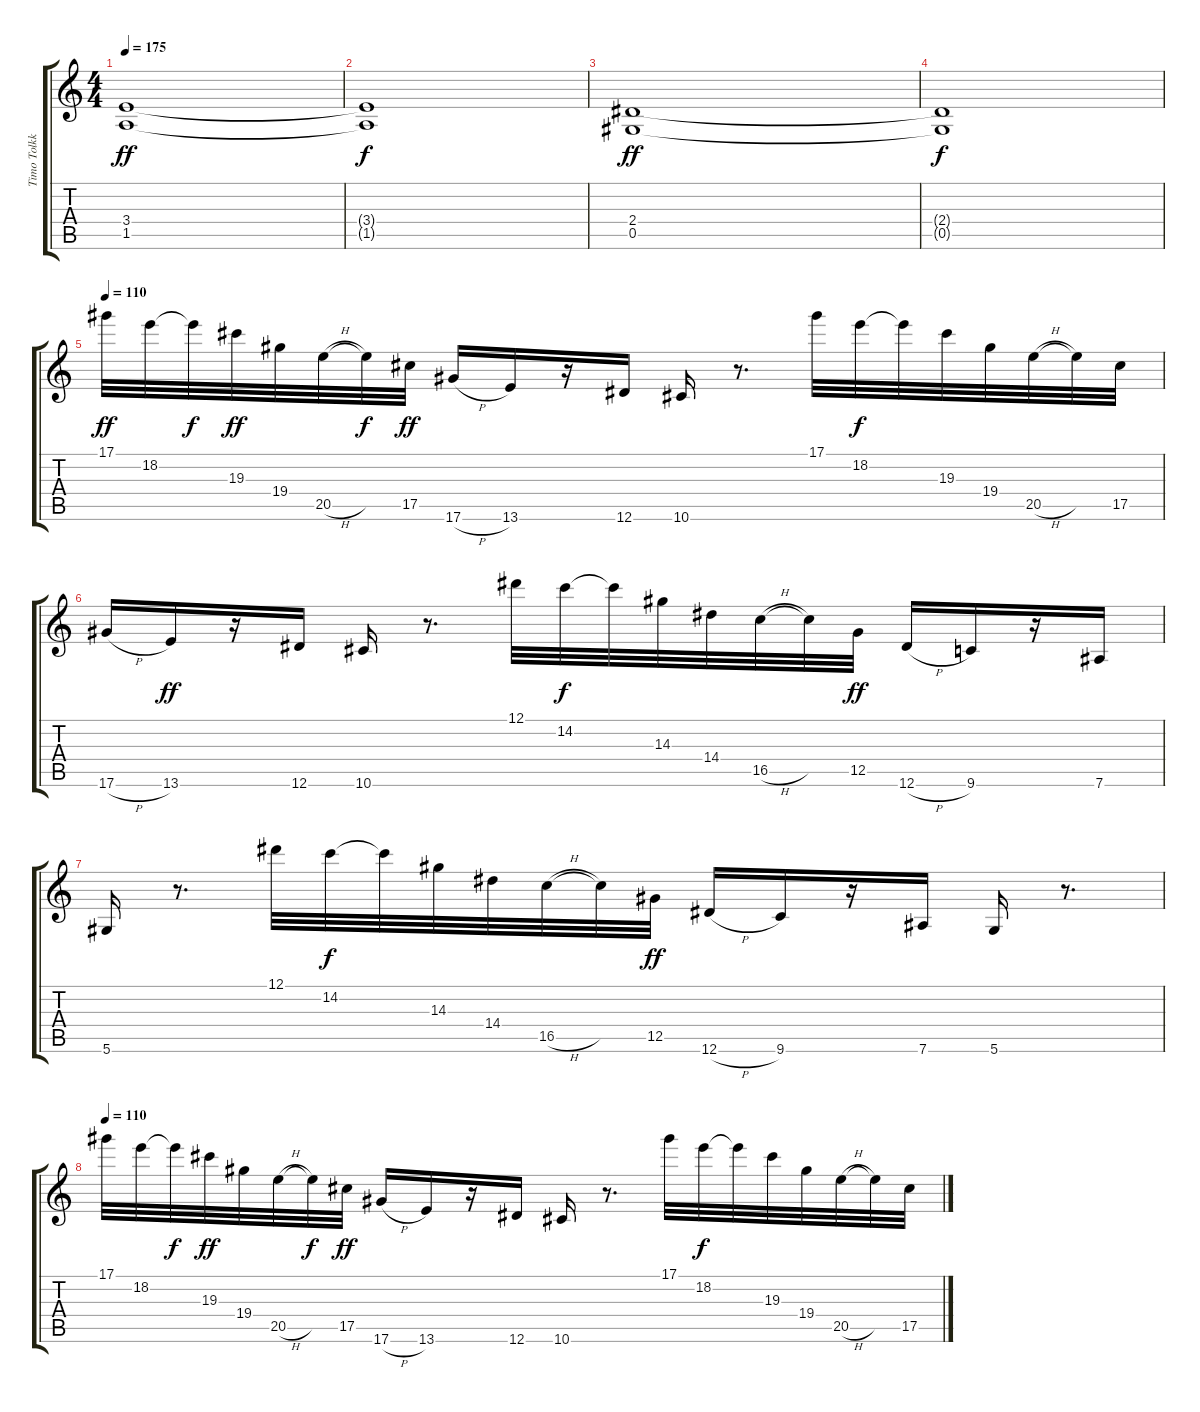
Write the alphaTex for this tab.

\track ("Timo Tolkki" "Timo Tolkk") {instrument distortionguitar}
\staff {score tabs}
\tuning (Eb4 Bb3 Gb3 Db3 Ab2 Eb2) {hide}
\ts (4 4)
\tempo 175
\clef g2
\ks c
(3.4 1.5).1{dy ff} |
(3.4{t} 1.5{t}).1{dy f} |
(2.4 0.5).1{dy ff} |
(2.4{t} 0.5{t}).1{dy f} |
\tempo 110
17.1.32{dy ff} 18.2.32 18.2{t}.32{dy f} 19.3.32{dy ff} 19.4.32 20.5{h}.32 20.5{t}.32{dy f} 17.5.32{dy ff} 17.6{h}.16 13.6.16 r.16 12.6.16 10.6.16 r.8{d} 17.1.32 18.2.32{dy f} 18.2{t}.32 19.3.32 19.4.32 20.5{h}.32 20.5{t}.32 17.5.32 |
17.6{h}.16 13.6.16{dy ff} r.16 12.6.16 10.6.16 r.8{d} 12.1.32 14.2.32{dy f} 14.2{t}.32 14.3.32 14.4.32 16.5{h}.32 16.5{t}.32 12.5.32{dy ff} 12.6{h}.16 9.6.16 r.16 7.6.16 |
5.6.16 r.8{d} 12.1.32 14.2.32{dy f} 14.2{t}.32 14.3.32 14.4.32 16.5{h}.32 16.5{t}.32 12.5.32{dy ff} 12.6{h}.16 9.6.16 r.16 7.6.16 5.6.16 r.8{d} |
\tempo 110
17.1.32 18.2.32 18.2{t}.32{dy f} 19.3.32{dy ff} 19.4.32 20.5{h}.32 20.5{t}.32{dy f} 17.5.32{dy ff} 17.6{h}.16 13.6.16 r.16 12.6.16 10.6.16 r.8{d} 17.1.32 18.2.32{dy f} 18.2{t}.32 19.3.32 19.4.32 20.5{h}.32 20.5{t}.32 17.5.32
